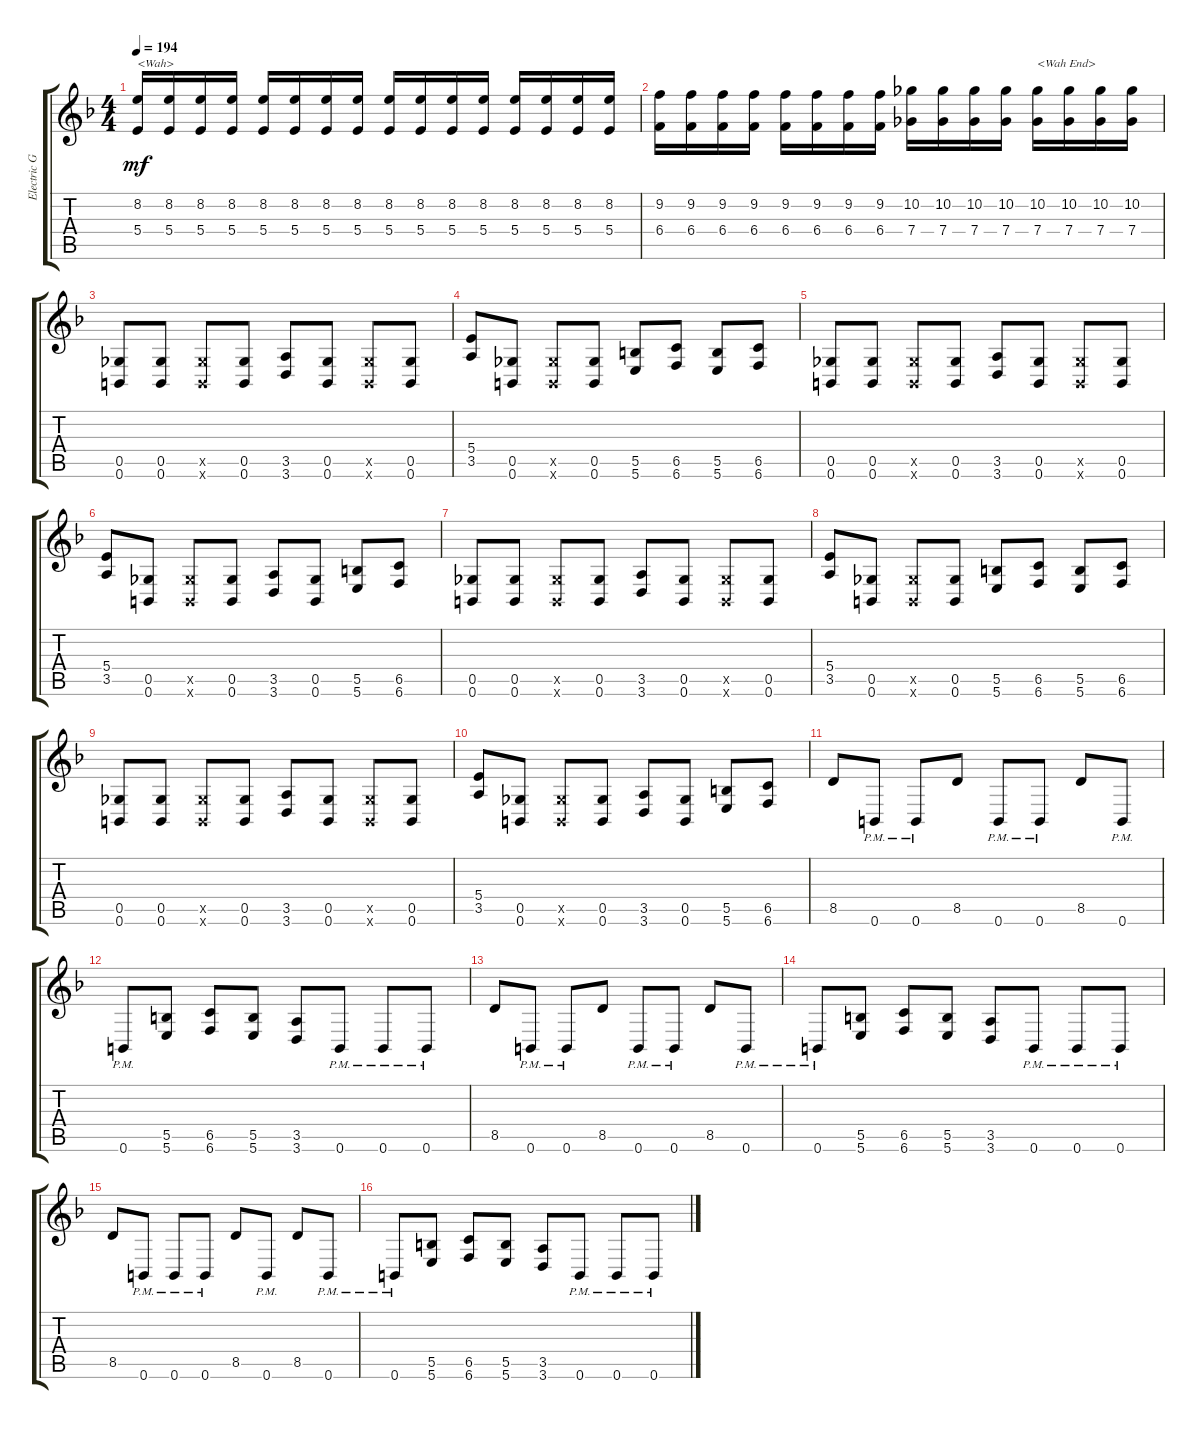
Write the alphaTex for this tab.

\track ("Electric Guitar II <麗>" "Electric G") {instrument distortionguitar}
\staff {score tabs}
\tuning (Db4 Ab3 E3 B2 Gb2 B1) {hide}
\ts (4 4)
\section ("" "")
\tempo 194
\clef g2
\ks f
(8.2 5.4).16{txt "<Wah>" dy mf} (8.2 5.4).16 (8.2 5.4).16 (8.2 5.4).16 (8.2 5.4).16 (8.2 5.4).16 (8.2 5.4).16 (8.2 5.4).16 (8.2 5.4).16 (8.2 5.4).16 (8.2 5.4).16 (8.2 5.4).16 (8.2 5.4).16 (8.2 5.4).16 (8.2 5.4).16 (8.2 5.4).16 |
(9.2 6.4).16 (9.2 6.4).16 (9.2 6.4).16 (9.2 6.4).16 (9.2 6.4).16 (9.2 6.4).16 (9.2 6.4).16 (9.2 6.4).16 (10.2 7.4).16 (10.2 7.4).16 (10.2 7.4).16 (10.2 7.4).16 (10.2 7.4).16{txt "<Wah End>"} (10.2 7.4).16 (10.2 7.4).16 (10.2 7.4).16 |
(0.5 0.6).8 (0.5 0.6).8 (0.5{x} 0.6{x}).8 (0.5 0.6).8 (3.5 3.6).8 (0.5 0.6).8 (0.5{x} 0.6{x}).8 (0.5 0.6).8 |
(5.4 3.5).8 (0.5 0.6).8 (0.5{x} 0.6{x}).8 (0.5 0.6).8 (5.5 5.6).8 (6.5 6.6).8 (5.5 5.6).8 (6.5 6.6).8 |
(0.5 0.6).8 (0.5 0.6).8 (0.5{x} 0.6{x}).8 (0.5 0.6).8 (3.5 3.6).8 (0.5 0.6).8 (0.5{x} 0.6{x}).8 (0.5 0.6).8 |
(5.4 3.5).8 (0.5 0.6).8 (0.5{x} 0.6{x}).8 (0.5 0.6).8 (3.5 3.6).8 (0.5 0.6).8 (5.5 5.6).8 (6.5 6.6).8 |
(0.5 0.6).8 (0.5 0.6).8 (0.5{x} 0.6{x}).8 (0.5 0.6).8 (3.5 3.6).8 (0.5 0.6).8 (0.5{x} 0.6{x}).8 (0.5 0.6).8 |
(5.4 3.5).8 (0.5 0.6).8 (0.5{x} 0.6{x}).8 (0.5 0.6).8 (5.5 5.6).8 (6.5 6.6).8 (5.5 5.6).8 (6.5 6.6).8 |
(0.5 0.6).8 (0.5 0.6).8 (0.5{x} 0.6{x}).8 (0.5 0.6).8 (3.5 3.6).8 (0.5 0.6).8 (0.5{x} 0.6{x}).8 (0.5 0.6).8 |
(5.4 3.5).8 (0.5 0.6).8 (0.5{x} 0.6{x}).8 (0.5 0.6).8 (3.5 3.6).8 (0.5 0.6).8 (5.5 5.6).8 (6.5 6.6).8 |
\section ("" "")
8.5.8 0.6{pm}.8 0.6{pm}.8 8.5.8 0.6{pm}.8 0.6{pm}.8 8.5.8 0.6{pm}.8 |
0.6{pm}.8 (5.5 5.6).8 (6.5 6.6).8 (5.5 5.6).8 (3.5 3.6).8 0.6{pm}.8 0.6{pm}.8 0.6{pm}.8 |
8.5.8 0.6{pm}.8 0.6{pm}.8 8.5.8 0.6{pm}.8 0.6{pm}.8 8.5.8 0.6{pm}.8 |
0.6{pm}.8 (5.5 5.6).8 (6.5 6.6).8 (5.5 5.6).8 (3.5 3.6).8 0.6{pm}.8 0.6{pm}.8 0.6{pm}.8 |
8.5.8 0.6{pm}.8 0.6{pm}.8 0.6{pm}.8 8.5.8 0.6{pm}.8 8.5.8 0.6{pm}.8 |
0.6{pm}.8 (5.5 5.6).8 (6.5 6.6).8 (5.5 5.6).8 (3.5 3.6).8 0.6{pm}.8 0.6{pm}.8 0.6{pm}.8
